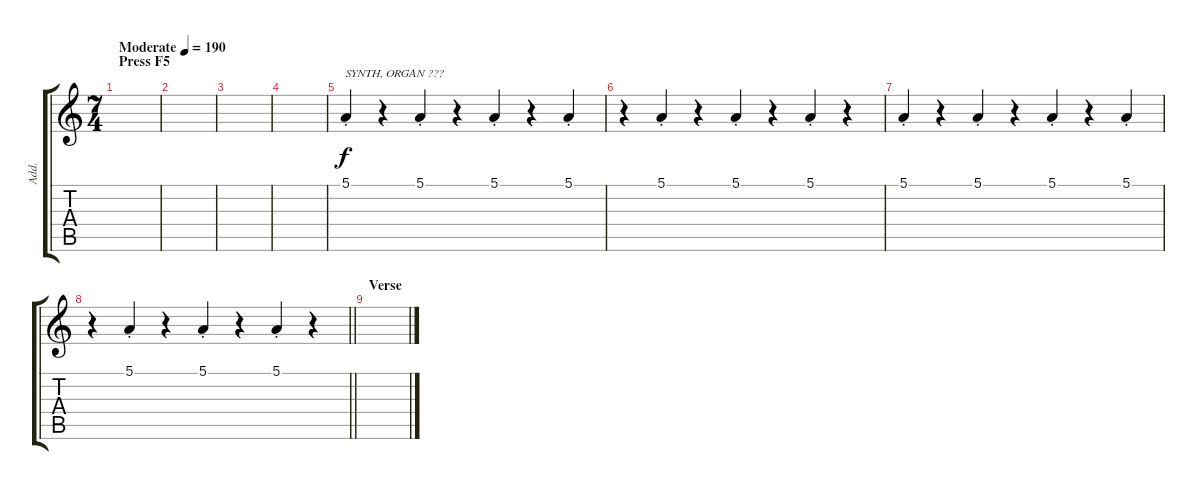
\track ("Add." "Add.") {instrument lead4chiff}
\staff {score tabs}
\tuning (E4 B3 G3 D3 A2 E2) {hide}
\ts (7 4)
\section ("" "Press F5")
\tempo (190 "Moderate")
\clef g2
\ks c
|
|
|
|
5.1{st}.4{txt "SYNTH, ORGAN ???"} r.4 5.1{st}.4 r.4 5.1{st}.4 r.4 5.1{st}.4 |
r.4 5.1{st}.4 r.4 5.1{st}.4 r.4 5.1{st}.4 r.4 |
5.1{st}.4 r.4 5.1{st}.4 r.4 5.1{st}.4 r.4 5.1{st}.4 |
\barLineRight lightlight
r.4 5.1{st}.4 r.4 5.1{st}.4 r.4 5.1{st}.4 r.4 |
\section ("" "Verse")
